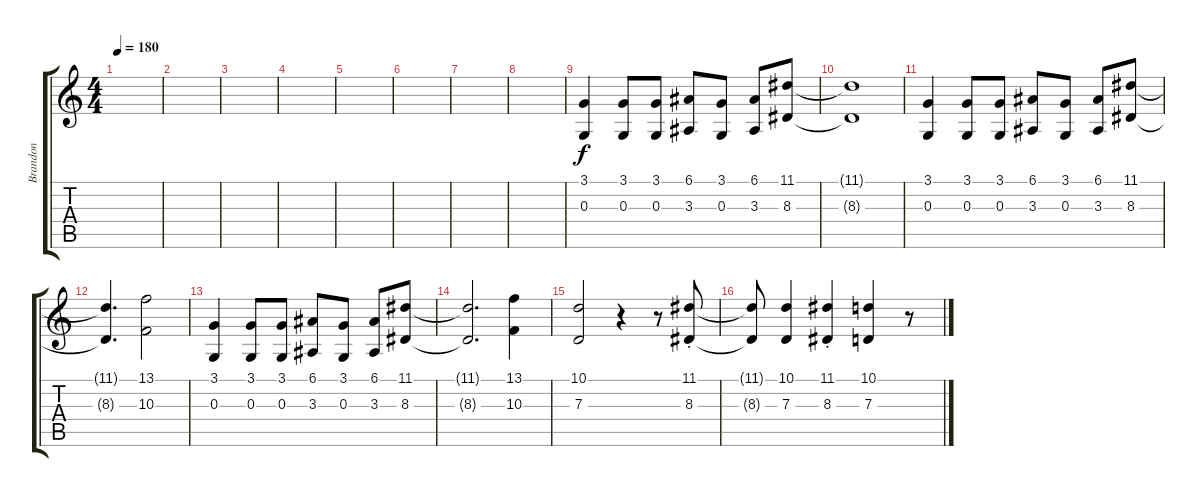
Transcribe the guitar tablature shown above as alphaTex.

\track ("Brandon" "Brandon") {instrument trumpet}
\staff {score tabs}
\tuning (E4 B3 G3 D3 A2 E2) {hide}
\ts (4 4)
\tempo 180
\clef g2
\ks c
|
|
|
|
|
|
|
|
(3.1 0.3).4 (3.1 0.3).8 (3.1 0.3).8 (6.1 3.3).8 (3.1 0.3).8 (6.1 3.3).8 (11.1 8.3).8 |
(11.1{t} 8.3{t}).1 |
(3.1 0.3).4 (3.1 0.3).8 (3.1 0.3).8 (6.1 3.3).8 (3.1 0.3).8 (6.1 3.3).8 (11.1 8.3).8 |
(11.1{t} 8.3{t}).4{d} (13.1 10.3).2 |
(3.1 0.3).4 (3.1 0.3).8 (3.1 0.3).8 (6.1 3.3).8 (3.1 0.3).8 (6.1 3.3).8 (11.1 8.3).8 |
(11.1{t} 8.3{t}).2{d} (13.1 10.3).4 |
(10.1 7.3).2 r.4 r.8 (11.1 8.3{st}).8 |
(11.1{t} 8.3{t}).8 (10.1 7.3).4 (11.1 8.3{st}).4 (10.1 7.3).4 r.8
